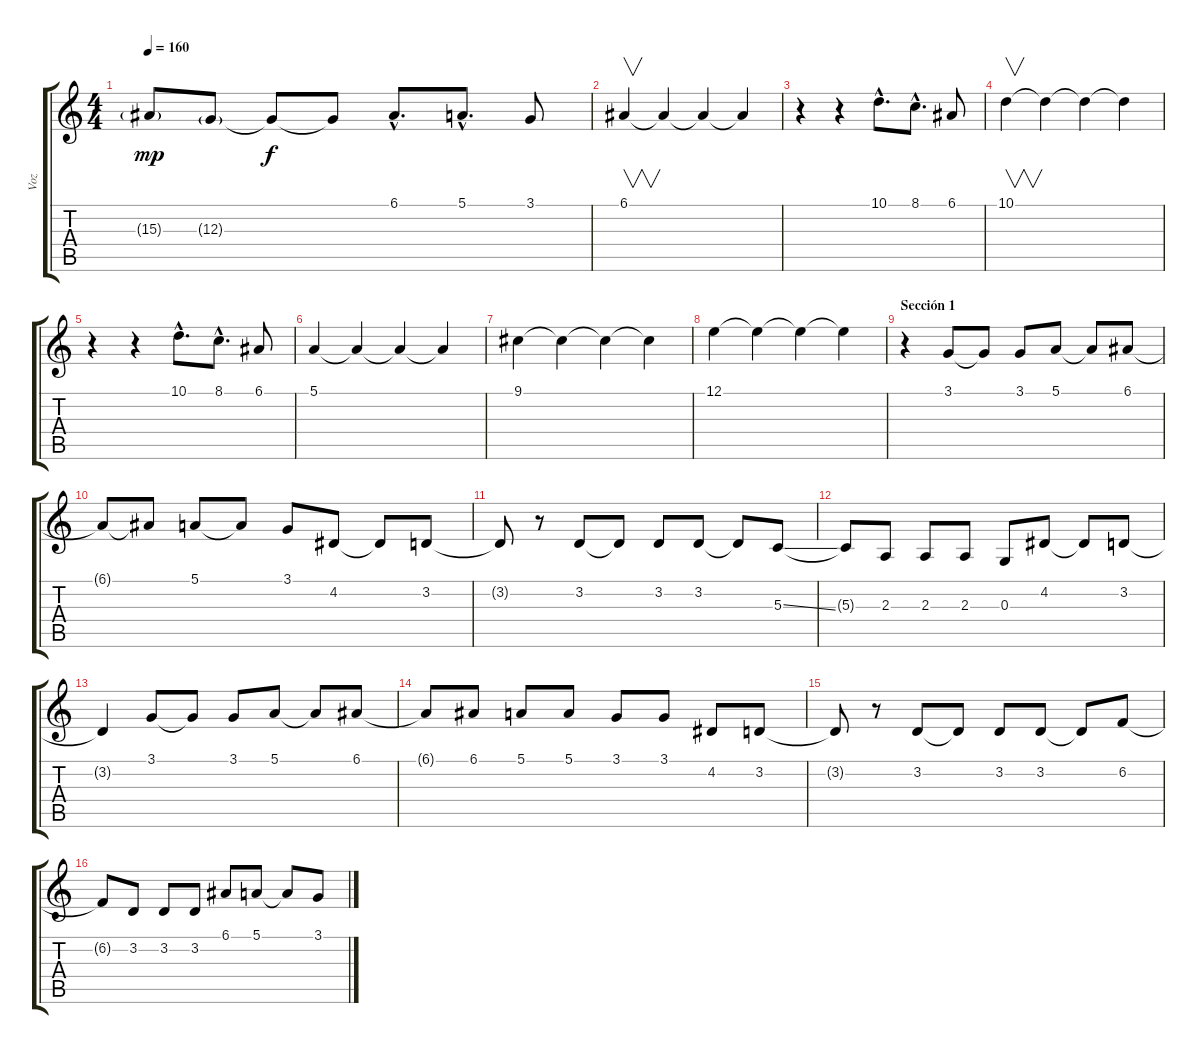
\track ("Voz" "Voz") {instrument trombone}
\staff {score tabs}
\tuning (E4 B3 G3 D3 A2 E2) {hide}
\ts (4 4)
\tempo 160
\clef g2
\ks c
15.3{g}.8{dy mp} 12.3{g}.8 12.3{t}.8{dy f} 12.3{t}.8 6.1{hac}.8{d} 5.1{hac}.8{d} 3.1.8 |
6.1.4{v} 6.1{t}.4 6.1{t}.4 6.1{t}.4 |
r.4 r.4 10.1{hac}.8{d} 8.1{hac}.8{d} 6.1.8 |
10.1.4{v} 10.1{t}.4 10.1{t}.4 10.1{t}.4 |
r.4 r.4 10.1{hac}.8{d} 8.1{hac}.8{d} 6.1.8 |
5.1.4 5.1{t}.4 5.1{t}.4 5.1{t}.4 |
9.1.4 9.1{t}.4 9.1{t}.4 9.1{t}.4 |
12.1.4 12.1{t}.4 12.1{t}.4 12.1{t}.4 |
\section ("" "Sección 1")
r.4 3.1.8 3.1{t}.8 3.1.8 5.1.8 5.1{t}.8 6.1.8 |
6.1{t}.8 6.1{t}.8 5.1.8 5.1{t}.8 3.1.8 4.2.8 4.2{t}.8 3.2.8 |
3.2{t}.8 r.8 3.2.8 3.2{t}.8 3.2.8 3.2.8 3.2{t}.8 5.3{ss}.8 |
5.3{t}.8 2.3.8 2.3.8 2.3.8 0.3.8 4.2.8 4.2{t}.8 3.2.8 |
3.2{t}.4 3.1.8 3.1{t}.8 3.1.8 5.1.8 5.1{t}.8 6.1.8 |
6.1{t}.8 6.1.8 5.1.8 5.1.8 3.1.8 3.1.8 4.2.8 3.2.8 |
3.2{t}.8 r.8 3.2.8 3.2{t}.8 3.2.8 3.2.8 3.2{t}.8 6.2.8 |
6.2{t}.8 3.2.8 3.2.8 3.2.8 6.1.8 5.1.8 5.1{t}.8 3.1.8
